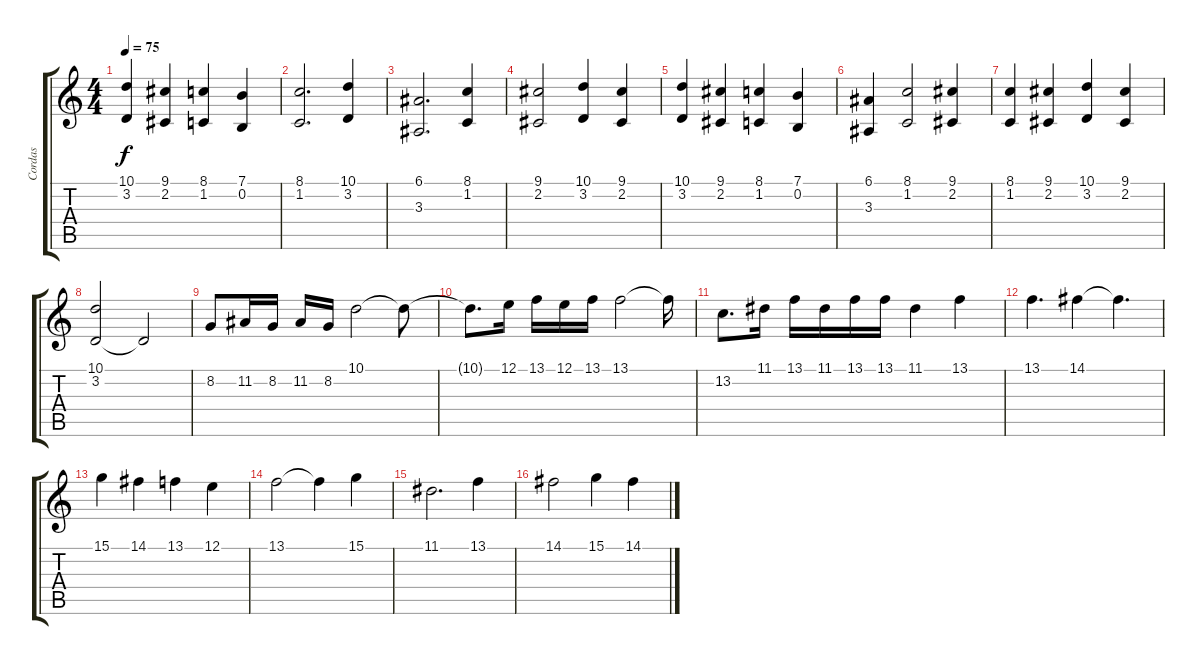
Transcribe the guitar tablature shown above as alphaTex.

\track ("Cordas" "Cordas") {instrument synthstrings1}
\staff {score tabs}
\tuning (E4 B3 G3 D3 A2 E2) {hide}
\ts (4 4)
\tempo 75
\clef g2
\ks c
(10.1 3.2).4{dy f} (9.1 2.2).4 (8.1 1.2).4 (7.1 0.2).4 |
(8.1 1.2).2{d} (10.1 3.2).4 |
(6.1 3.3).2{d} (8.1 1.2).4 |
(9.1 2.2).2 (10.1 3.2).4 (9.1 2.2).4 |
(10.1 3.2).4 (9.1 2.2).4 (8.1 1.2).4 (7.1 0.2).4 |
(6.1 3.3).4 (8.1 1.2).2 (9.1 2.2).4 |
(8.1 1.2).4 (9.1 2.2).4 (10.1 3.2).4 (9.1 2.2).4 |
(10.1 3.2).2 3.2{t}.2 |
8.2.8{volume 11} 11.2.16 8.2.16 11.2.16 8.2.16 10.1.2 10.1{t}.8 |
10.1{t}.8{d} 12.1.16 13.1.16 12.1.16 13.1.16 13.1.2 13.1{t}.16 |
13.2.8{d} 11.1.16 13.1.16 11.1.16 13.1.16 13.1.16 11.1.4 13.1.4 |
13.1.4{d} 14.1.4 14.1{t}.4{d} |
15.1.4 14.1.4 13.1.4 12.1.4 |
13.1.2 13.1{t}.4 15.1.4 |
11.1.2{d} 13.1.4 |
14.1.2 15.1.4 14.1.4
